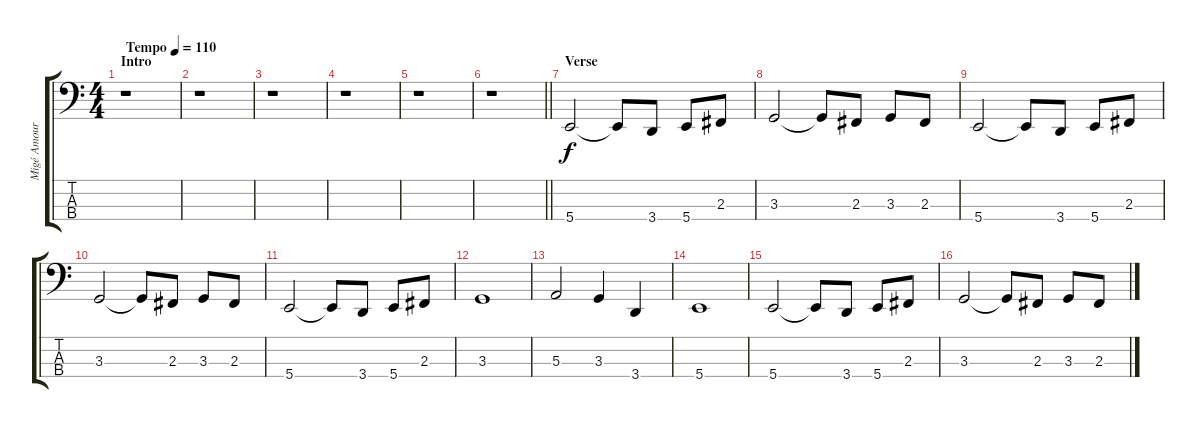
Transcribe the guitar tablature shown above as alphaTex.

\track ("Migé Amour (Bass)" "Migé Amour") {instrument electricbassfinger}
\staff {score tabs}
\tuning (D2 A1 E1 B0) {hide}
\ts (4 4)
\section ("" "Intro")
\tempo (110 "Tempo")
\clef f4
\ks c
r.1{dy f instrument electricbassfinger} |
r.1 |
r.1 |
r.1 |
r.1 |
\barLineRight lightlight
r.1 |
\section ("" "Verse")
5.4.2 5.4{t}.8 3.4.8 5.4.8 2.3.8 |
3.3.2 3.3{t}.8 2.3.8 3.3.8 2.3.8 |
5.4.2 5.4{t}.8 3.4.8 5.4.8 2.3.8 |
3.3.2 3.3{t}.8 2.3.8 3.3.8 2.3.8 |
5.4.2 5.4{t}.8 3.4.8 5.4.8 2.3.8 |
3.3.1 |
5.3.2 3.3.4 3.4.4 |
5.4.1 |
5.4.2 5.4{t}.8 3.4.8 5.4.8 2.3.8 |
3.3.2 3.3{t}.8 2.3.8 3.3.8 2.3.8
